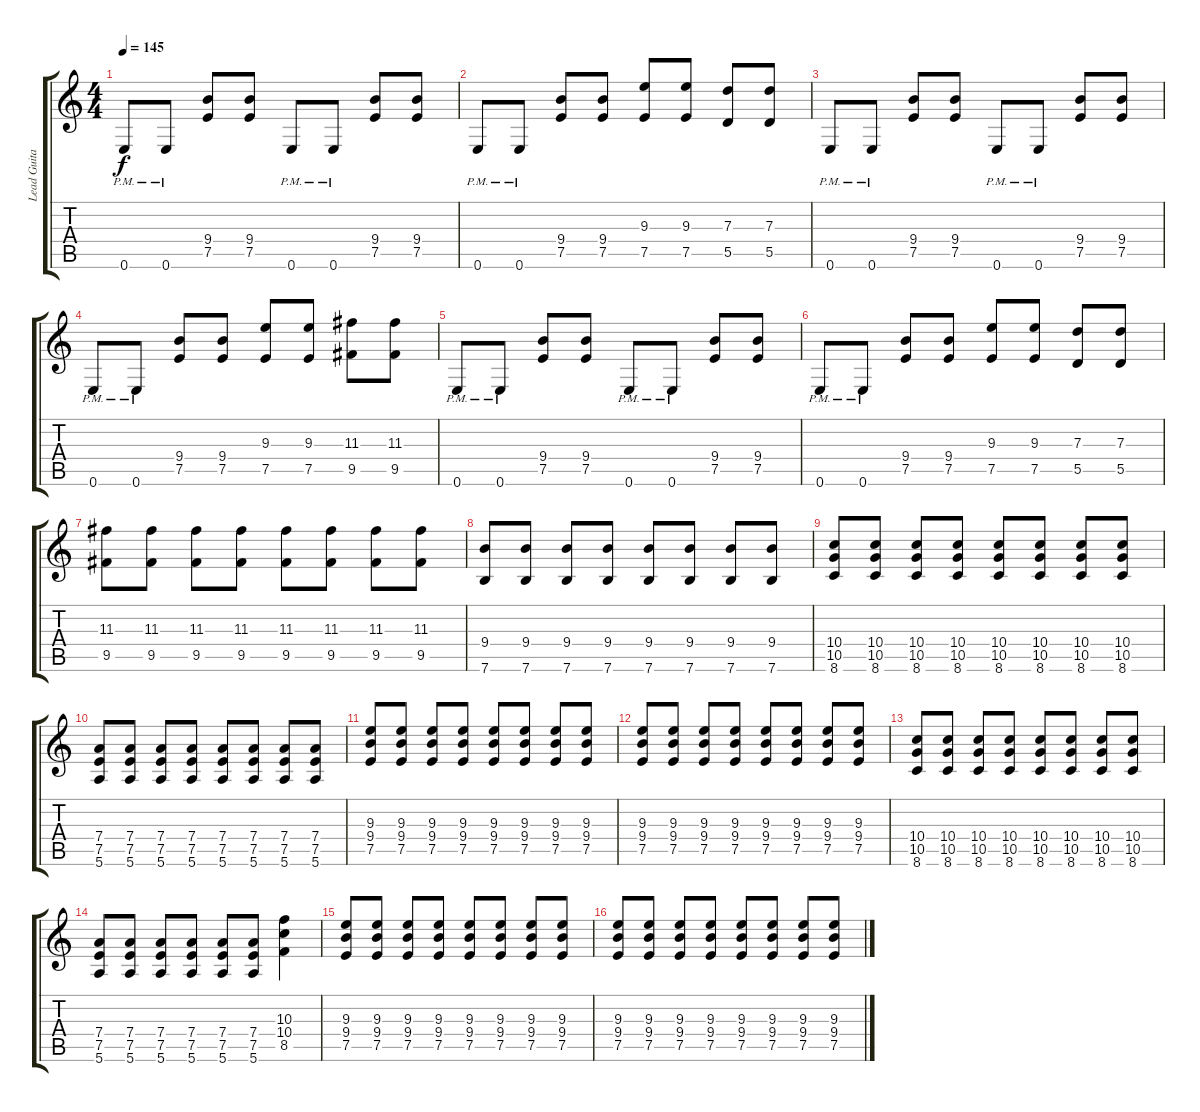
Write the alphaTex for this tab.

\track ("Lead Guitar" "Lead Guita") {instrument overdrivenguitar}
\staff {score tabs}
\tuning (E4 B3 G3 D3 A2 E2) {hide}
\ts (4 4)
\tempo 145
\clef g2
\ks c
0.6{pm}.8{dy f} 0.6{pm}.8 (9.4 7.5).8 (9.4 7.5).8 0.6{pm}.8 0.6{pm}.8 (9.4 7.5).8 (9.4 7.5).8 |
0.6{pm}.8 0.6{pm}.8 (9.4 7.5).8 (9.4 7.5).8 (9.3 7.5).8 (9.3 7.5).8 (7.3 5.5).8 (7.3 5.5).8 |
0.6{pm}.8 0.6{pm}.8 (9.4 7.5).8 (9.4 7.5).8 0.6{pm}.8 0.6{pm}.8 (9.4 7.5).8 (9.4 7.5).8 |
0.6{pm}.8 0.6{pm}.8 (9.4 7.5).8 (9.4 7.5).8 (9.3 7.5).8 (9.3 7.5).8 (11.3 9.5).8 (11.3 9.5).8 |
0.6{pm}.8 0.6{pm}.8 (9.4 7.5).8 (9.4 7.5).8 0.6{pm}.8 0.6{pm}.8 (9.4 7.5).8 (9.4 7.5).8 |
0.6{pm}.8 0.6{pm}.8 (9.4 7.5).8 (9.4 7.5).8 (9.3 7.5).8 (9.3 7.5).8 (7.3 5.5).8 (7.3 5.5).8 |
(11.3 9.5).8 (11.3 9.5).8 (11.3 9.5).8 (11.3 9.5).8 (11.3 9.5).8 (11.3 9.5).8 (11.3 9.5).8 (11.3 9.5).8 |
(9.4 7.6).8 (9.4 7.6).8 (9.4 7.6).8 (9.4 7.6).8 (9.4 7.6).8 (9.4 7.6).8 (9.4 7.6).8 (9.4 7.6).8 |
(10.4 10.5 8.6).8 (10.4 10.5 8.6).8 (10.4 10.5 8.6).8 (10.4 10.5 8.6).8 (10.4 10.5 8.6).8 (10.4 10.5 8.6).8 (10.4 10.5 8.6).8 (10.4 10.5 8.6).8 |
(7.4 7.5 5.6).8 (7.4 7.5 5.6).8 (7.4 7.5 5.6).8 (7.4 7.5 5.6).8 (7.4 7.5 5.6).8 (7.4 7.5 5.6).8 (7.4 7.5 5.6).8 (7.4 7.5 5.6).8 |
(9.3 9.4 7.5).8 (9.3 9.4 7.5).8 (9.3 9.4 7.5).8 (9.3 9.4 7.5).8 (9.3 9.4 7.5).8 (9.3 9.4 7.5).8 (9.3 9.4 7.5).8 (9.3 9.4 7.5).8 |
(9.3 9.4 7.5).8 (9.3 9.4 7.5).8 (9.3 9.4 7.5).8 (9.3 9.4 7.5).8 (9.3 9.4 7.5).8 (9.3 9.4 7.5).8 (9.3 9.4 7.5).8 (9.3 9.4 7.5).8 |
(10.4 10.5 8.6).8 (10.4 10.5 8.6).8 (10.4 10.5 8.6).8 (10.4 10.5 8.6).8 (10.4 10.5 8.6).8 (10.4 10.5 8.6).8 (10.4 10.5 8.6).8 (10.4 10.5 8.6).8 |
(7.4 7.5 5.6).8 (7.4 7.5 5.6).8 (7.4 7.5 5.6).8 (7.4 7.5 5.6).8 (7.4 7.5 5.6).8 (7.4 7.5 5.6).8 (10.3 10.4 8.5).4 |
(9.3 9.4 7.5).8 (9.3 9.4 7.5).8 (9.3 9.4 7.5).8 (9.3 9.4 7.5).8 (9.3 9.4 7.5).8 (9.3 9.4 7.5).8 (9.3 9.4 7.5).8 (9.3 9.4 7.5).8 |
(9.3 9.4 7.5).8 (9.3 9.4 7.5).8 (9.3 9.4 7.5).8 (9.3 9.4 7.5).8 (9.3 9.4 7.5).8 (9.3 9.4 7.5).8 (9.3 9.4 7.5).8 (9.3 9.4 7.5).8
